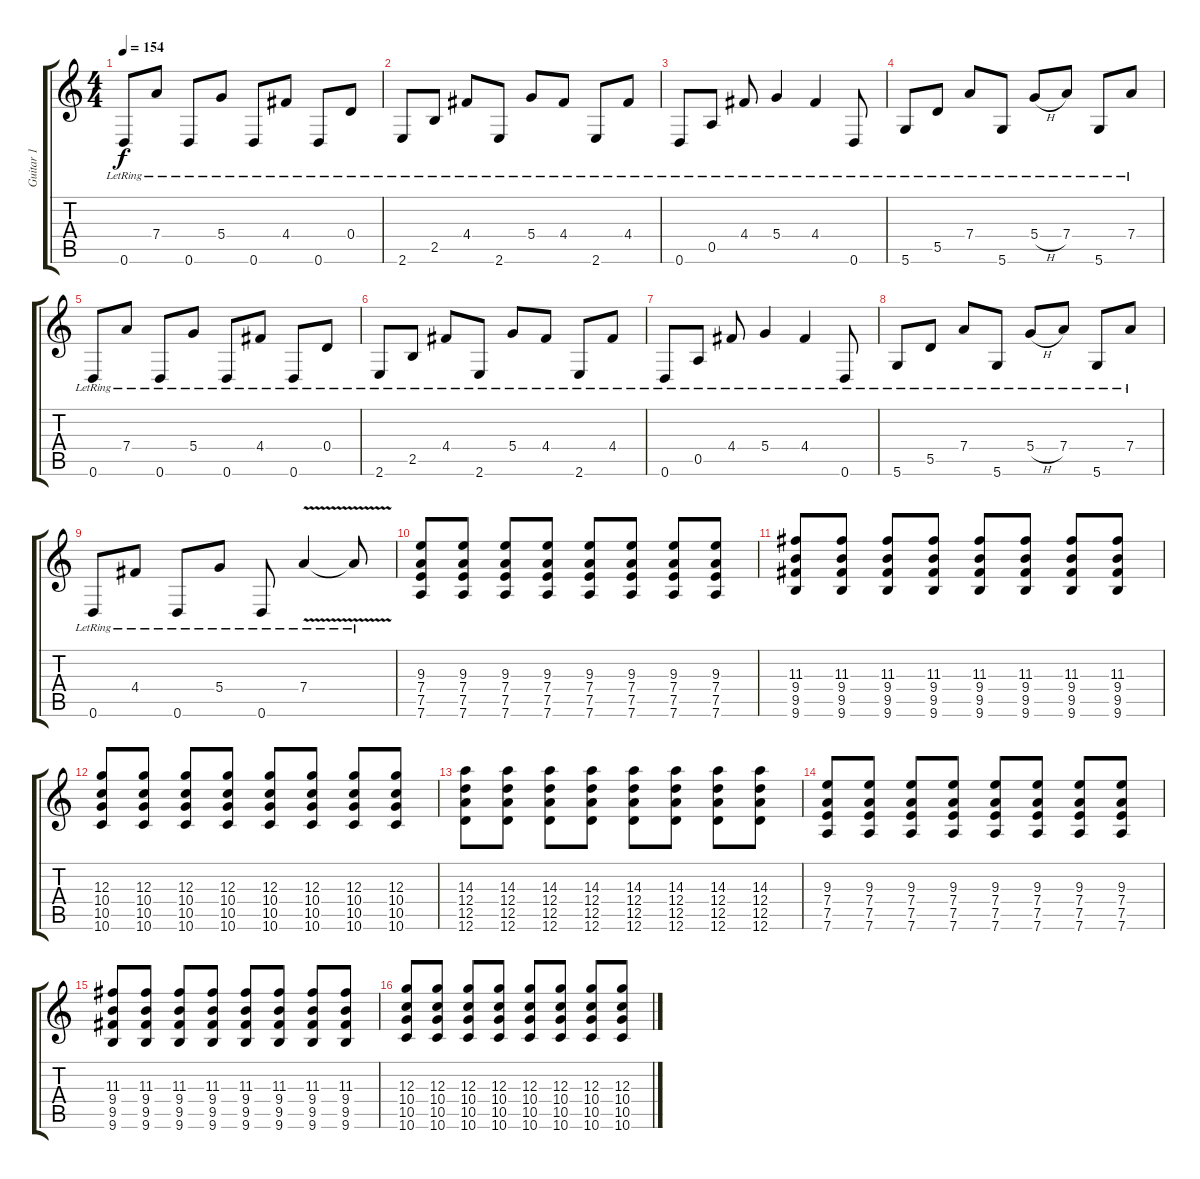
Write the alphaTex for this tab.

\track ("Guitar 1" "Guitar 1") {instrument acousticguitarsteel}
\staff {score tabs}
\tuning (E4 B3 G3 D3 A2 D2) {hide}
\ts (4 4)
\tempo 154
\clef g2
\ks c
0.6{lr}.8{dy f} 7.4{lr}.8 0.6{lr}.8 5.4{lr}.8 0.6{lr}.8 4.4{lr}.8 0.6{lr}.8 0.4{lr}.8 |
2.6{lr}.8 2.5{lr}.8 4.4{lr}.8 2.6{lr}.8 5.4{lr}.8 4.4{lr}.8 2.6{lr}.8 4.4{lr}.8 |
0.6{lr}.8 0.5{lr}.8 4.4{lr}.8 5.4{lr}.4 4.4{lr}.4 0.6{lr}.8 |
5.6{lr}.8 5.5{lr}.8 7.4{lr}.8 5.6{lr}.8 5.4{h lr}.8 7.4{lr}.8 5.6{lr}.8 7.4{lr}.8 |
0.6{lr}.8 7.4{lr}.8 0.6{lr}.8 5.4{lr}.8 0.6{lr}.8 4.4{lr}.8 0.6{lr}.8 0.4{lr}.8 |
2.6{lr}.8 2.5{lr}.8 4.4{lr}.8 2.6{lr}.8 5.4{lr}.8 4.4{lr}.8 2.6{lr}.8 4.4{lr}.8 |
0.6{lr}.8 0.5{lr}.8 4.4{lr}.8 5.4{lr}.4 4.4{lr}.4 0.6{lr}.8 |
5.6{lr}.8 5.5{lr}.8 7.4{lr}.8 5.6{lr}.8 5.4{h lr}.8 7.4{lr}.8 5.6{lr}.8 7.4{lr}.8 |
0.6{lr}.8 4.4{lr}.8 0.6{lr}.8 5.4{lr}.8 0.6{lr}.8 7.4{v lr}.4 7.4{v lr t}.8 |
(9.3 7.4 7.5 7.6).8 (9.3 7.4 7.5 7.6).8 (9.3 7.4 7.5 7.6).8 (9.3 7.4 7.5 7.6).8 (9.3 7.4 7.5 7.6).8 (9.3 7.4 7.5 7.6).8 (9.3 7.4 7.5 7.6).8 (9.3 7.4 7.5 7.6).8 |
(11.3 9.4 9.5 9.6).8 (11.3 9.4 9.5 9.6).8 (11.3 9.4 9.5 9.6).8 (11.3 9.4 9.5 9.6).8 (11.3 9.4 9.5 9.6).8 (11.3 9.4 9.5 9.6).8 (11.3 9.4 9.5 9.6).8 (11.3 9.4 9.5 9.6).8 |
(12.3 10.4 10.5 10.6).8 (12.3 10.4 10.5 10.6).8 (12.3 10.4 10.5 10.6).8 (12.3 10.4 10.5 10.6).8 (12.3 10.4 10.5 10.6).8 (12.3 10.4 10.5 10.6).8 (12.3 10.4 10.5 10.6).8 (12.3 10.4 10.5 10.6).8 |
(14.3 12.4 12.5 12.6).8 (14.3 12.4 12.5 12.6).8 (14.3 12.4 12.5 12.6).8 (14.3 12.4 12.5 12.6).8 (14.3 12.4 12.5 12.6).8 (14.3 12.4 12.5 12.6).8 (14.3 12.4 12.5 12.6).8 (14.3 12.4 12.5 12.6).8 |
(9.3 7.4 7.5 7.6).8 (9.3 7.4 7.5 7.6).8 (9.3 7.4 7.5 7.6).8 (9.3 7.4 7.5 7.6).8 (9.3 7.4 7.5 7.6).8 (9.3 7.4 7.5 7.6).8 (9.3 7.4 7.5 7.6).8 (9.3 7.4 7.5 7.6).8 |
(11.3 9.4 9.5 9.6).8 (11.3 9.4 9.5 9.6).8 (11.3 9.4 9.5 9.6).8 (11.3 9.4 9.5 9.6).8 (11.3 9.4 9.5 9.6).8 (11.3 9.4 9.5 9.6).8 (11.3 9.4 9.5 9.6).8 (11.3 9.4 9.5 9.6).8 |
(12.3 10.4 10.5 10.6).8 (12.3 10.4 10.5 10.6).8 (12.3 10.4 10.5 10.6).8 (12.3 10.4 10.5 10.6).8 (12.3 10.4 10.5 10.6).8 (12.3 10.4 10.5 10.6).8 (12.3 10.4 10.5 10.6).8 (12.3 10.4 10.5 10.6).8
